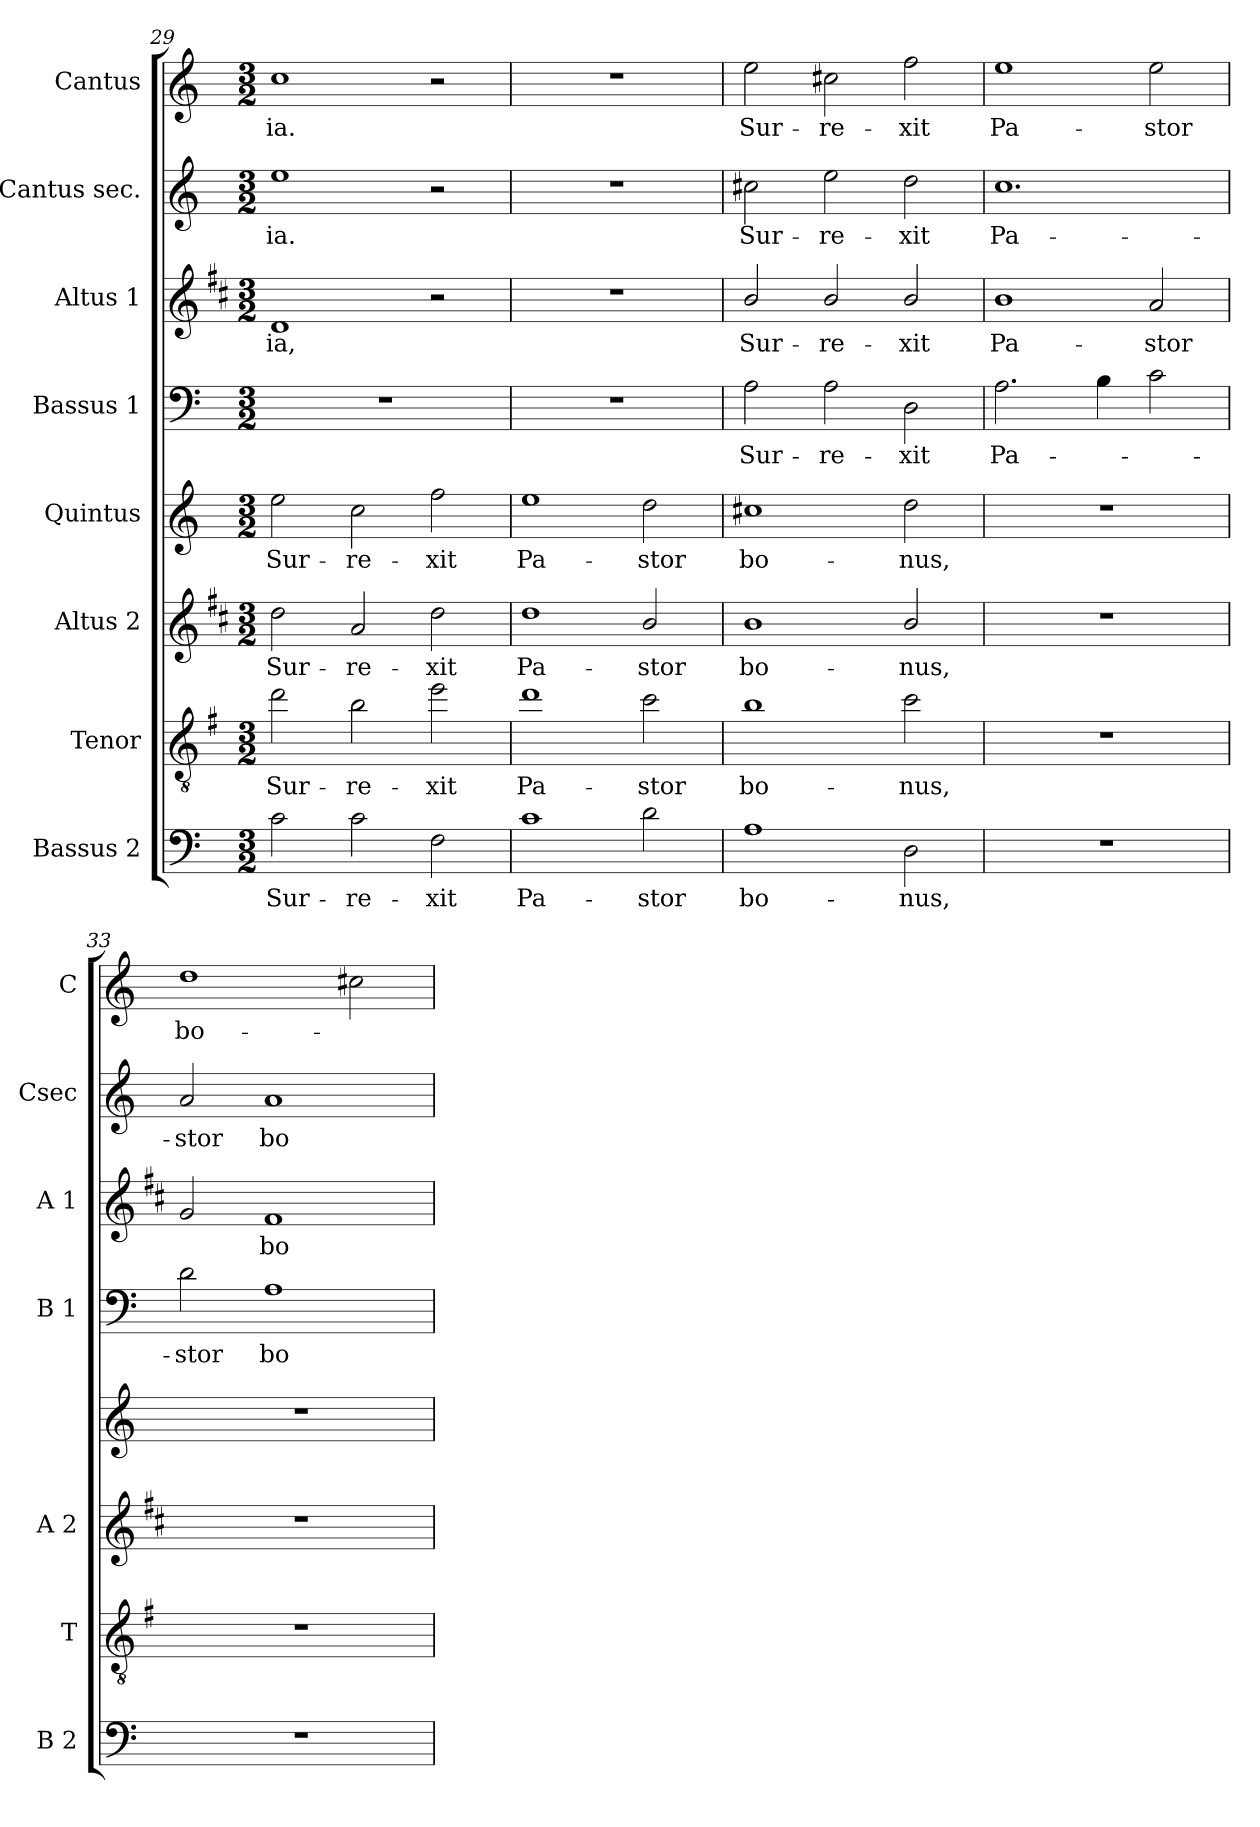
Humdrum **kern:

**kern	**text	**kern	**text	**kern	**text	**kern	**text	**kern	**text	**kern	**text	**kern	**text	**kern	**text
*part8	*part8	*part7	*part7	*part6	*part6	*part5	*part5	*part4	*part4	*part3	*part3	*part2	*part2	*part1	*part1
*staff8	*staff8	*staff7	*staff7	*staff6	*staff6	*staff5	*staff5	*staff4	*staff4	*staff3	*staff3	*staff2	*staff2	*staff1	*staff1
*I"Bassus 2	*	*I"Tenor	*	*I"Altus 2	*	*I"Quintus	*	*I"Bassus 1	*	*I"Altus 1	*	*I"Cantus sec.	*	*I"Cantus	*
*I'B 2	*	*I'T	*	*I'A 2	*	*	*	*I'B 1	*	*I'A 1	*	*I'Csec	*	*I'C	*
*clefF4	*	*clefGv2	*	*clefG2	*	*clefG2	*	*clefF4	*	*clefG2	*	*clefG2	*	*clefG2	*
*	*	*ITrd4c7	*	*ITrd1c2	*	*	*	*	*	*ITrd1c2	*	*	*	*	*
*k[]	*	*k[]	*	*k[]	*	*k[]	*	*k[]	*	*k[]	*	*k[]	*	*k[]	*
*C:	*	*C:	*	*C:	*	*C:	*	*C:	*	*C:	*	*C:	*	*C:	*
*M3/2	*	*M3/2	*	*M3/2	*	*M3/2	*	*M3/2	*	*M3/2	*	*M3/2	*	*M3/2	*
=29	=29	=29	=29	=29	=29	=29	=29	=29	=29	=29	=29	=29	=29	=29	=29
!	!LO:LY:b	!	!LO:LY:b	!	!LO:LY:b	!	!LO:LY:b	!	!	!	!LO:LY:b	!	!LO:LY:b	!	!LO:LY:b
2c\	Sur-	2g\	Sur-	2cc\	Sur-	2ee\	Sur-	1.r	.	1c	-ia,	1ee	-ia.	1cc	-ia.
!	!LO:LY:b	!	!LO:LY:b	!	!LO:LY:b	!	!LO:LY:b	!	!	!	!	!	!	!	!
2c\	-re-	2e\	-re-	2g/	-re-	2cc\	-re-	.	.	.	.	.	.	.	.
!	!LO:LY:b	!	!LO:LY:b	!	!LO:LY:b	!	!LO:LY:b	!	!	!	!	!	!	!	!
2F\	-xit	2a\	-xit	2cc\	-xit	2ff\	-xit	.	.	2r	.	2r	.	2r	.
=30	=30	=30	=30	=30	=30	=30	=30	=30	=30	=30	=30	=30	=30	=30	=30
!	!LO:LY:b	!	!LO:LY:b	!	!LO:LY:b	!	!LO:LY:b	!	!	!	!	!	!	!	!
1c	Pa-	1g	Pa-	1cc	Pa-	1ee	Pa-	1.r	.	1.r	.	1.r	.	1.r	.
!	!LO:LY:b	!	!LO:LY:b	!	!LO:LY:b	!	!LO:LY:b	!	!	!	!	!	!	!	!
2d\	-stor	2f\	-stor	2a/	-stor	2dd\	-stor	.	.	.	.	.	.	.	.
=31	=31	=31	=31	=31	=31	=31	=31	=31	=31	=31	=31	=31	=31	=31	=31
!	!LO:LY:b	!	!LO:LY:b	!	!LO:LY:b	!	!LO:LY:b	!	!LO:LY:b	!	!LO:LY:b	!	!LO:LY:b	!	!LO:LY:b
1A	bo-	1e	bo-	1a	bo-	1cc#X	bo-	2A\	Sur-	2a/	Sur-	2cc#X\	Sur-	2ee\	Sur-
!	!	!	!	!	!	!	!	!	!LO:LY:b	!	!LO:LY:b	!	!LO:LY:b	!	!LO:LY:b
.	.	.	.	.	.	.	.	2A\	-re-	2a/	-re-	2ee\	-re-	2cc#X\	-re-
!	!LO:LY:b	!	!LO:LY:b	!	!LO:LY:b	!	!LO:LY:b	!	!LO:LY:b	!	!LO:LY:b	!	!LO:LY:b	!	!LO:LY:b
2D\	-nus,	2f\	-nus,	2a/	-nus,	2dd\	-nus,	2D\	-xit	2a/	-xit	2dd\	-xit	2ff\	-xit
=32	=32	=32	=32	=32	=32	=32	=32	=32	=32	=32	=32	=32	=32	=32	=32
!	!	!	!	!	!	!	!	!	!LO:LY:b	!	!LO:LY:b	!	!LO:LY:b	!	!LO:LY:b
1.r	.	1.r	.	1.r	.	1.r	.	2.A\	Pa-	1a	Pa-	1.cc	Pa-	1ee	Pa-
.	.	.	.	.	.	.	.	4B\	.	.	.	.	.	.	.
!	!	!	!	!	!	!	!	!	!	!	!LO:LY:b	!	!	!	!LO:LY:b
.	.	.	.	.	.	.	.	2c\	.	2g/	-stor	.	.	2ee\	-stor
!!LO:PB:g=z
=33	=33	=33	=33	=33	=33	=33	=33	=33	=33	=33	=33	=33	=33	=33	=33
!	!	!	!	!	!	!	!	!	!LO:LY:b	!	!	!	!LO:LY:b	!	!LO:LY:b
1.r	.	1.r	.	1.r	.	1.r	.	2d\	-stor	2f/	.	2a/	-stor	1dd	bo-
!	!	!	!	!	!	!	!	!	!LO:LY:b	!	!LO:LY:b	!	!LO:LY:b	!	!
.	.	.	.	.	.	.	.	1A	bo-	1e	bo-	1a	bo-	.	.
.	.	.	.	.	.	.	.	.	.	.	.	.	.	2cc#X\	.
=	=	=	=	=	=	=	=	=	=	=	=	=	=	=	=
*-	*-	*-	*-	*-	*-	*-	*-	*-	*-	*-	*-	*-	*-	*-	*-
